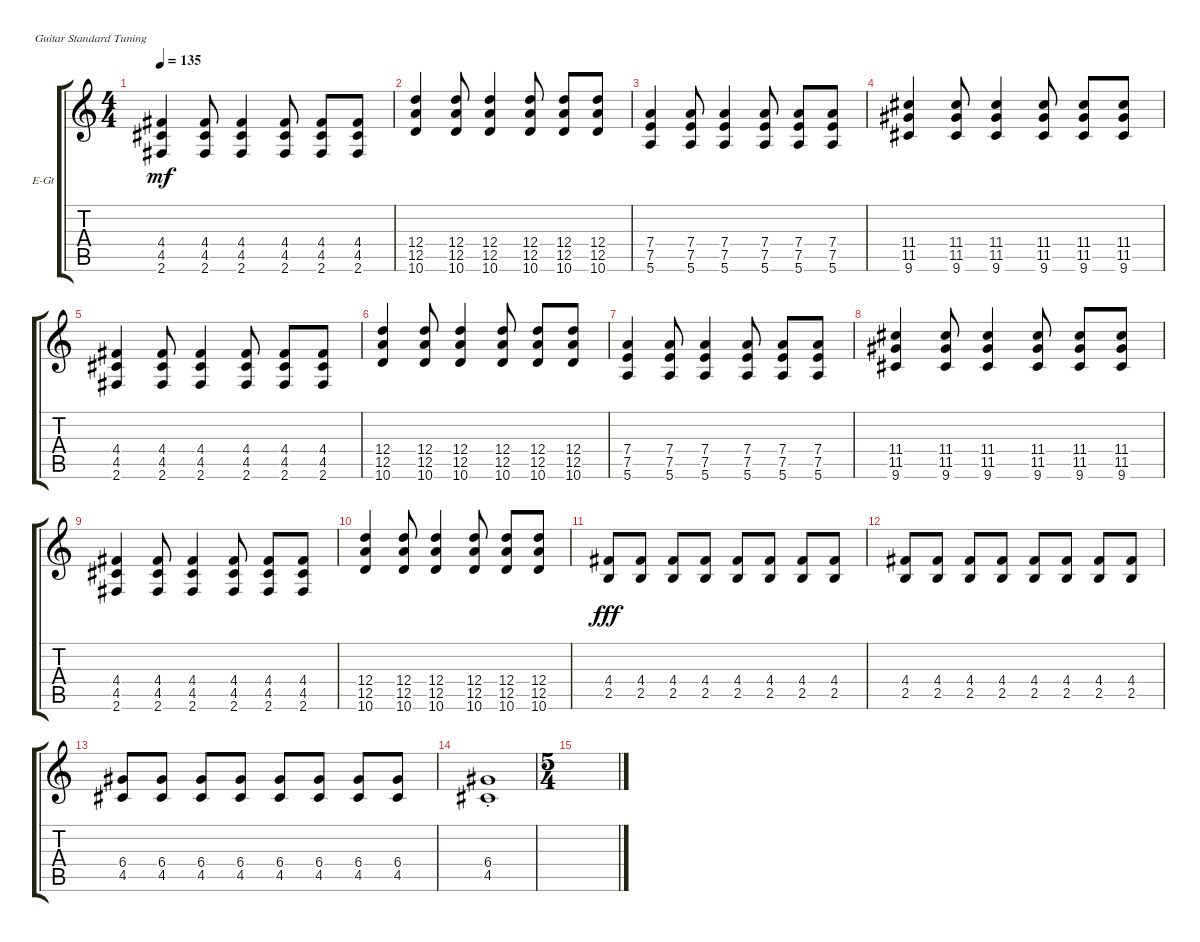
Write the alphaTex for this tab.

\defaultSystemsLayout 4
\bracketExtendMode groupsimilarinstruments
\firstSystemTrackNameOrientation horizontal
\otherSystemsTrackNameOrientation horizontal
\track ("Electric Guitar" "E-Gt") {instrument distortionguitar}
\staff {score tabs}
\tuning (E4 B3 G3 D3 A2 E2)
\ts (4 4)
\tempo 135
\clef g2
\ks c
(4.4 2.6 4.5).4{dy mf} (2.6 4.5 4.4).8 (2.6 4.5 4.4).4 (2.6 4.5 4.4).8 (2.6 4.5 4.4).8 (2.6 4.5 4.4).8 |
(10.6 12.5 12.4).4 (10.6 12.5 12.4).8 (10.6 12.5 12.4).4 (10.6 12.5 12.4).8 (10.6 12.5 12.4).8 (10.6 12.5 12.4).8 |
(5.6 7.5 7.4).4 (5.6 7.5 7.4).8 (5.6 7.5 7.4).4 (5.6 7.5 7.4).8 (5.6 7.5 7.4).8 (5.6 7.5 7.4).8 |
(9.6 11.5 11.4).4 (9.6 11.5 11.4).8 (9.6 11.5 11.4).4 (9.6 11.5 11.4).8 (9.6 11.5 11.4).8 (9.6 11.5 11.4).8 |
(4.4 2.6 4.5).4 (2.6 4.5 4.4).8 (2.6 4.5 4.4).4 (2.6 4.5 4.4).8 (2.6 4.5 4.4).8 (2.6 4.5 4.4).8 |
(10.6 12.5 12.4).4 (10.6 12.5 12.4).8 (10.6 12.5 12.4).4 (10.6 12.5 12.4).8 (10.6 12.5 12.4).8 (10.6 12.5 12.4).8 |
(5.6 7.5 7.4).4 (5.6 7.5 7.4).8 (5.6 7.5 7.4).4 (5.6 7.5 7.4).8 (5.6 7.5 7.4).8 (5.6 7.5 7.4).8 |
(9.6 11.5 11.4).4 (9.6 11.5 11.4).8 (9.6 11.5 11.4).4 (9.6 11.5 11.4).8 (9.6 11.5 11.4).8 (9.6 11.5 11.4).8 |
(4.4 2.6 4.5).4 (2.6 4.5 4.4).8 (2.6 4.5 4.4).4 (2.6 4.5 4.4).8 (2.6 4.5 4.4).8 (2.6 4.5 4.4).8 |
(10.6 12.5 12.4).4 (10.6 12.5 12.4).8 (10.6 12.5 12.4).4 (10.6 12.5 12.4).8 (10.6 12.5 12.4).8 (10.6 12.5 12.4).8 |
(2.5 4.4).8{dy fff} (2.5 4.4).8 (2.5 4.4).8 (2.5 4.4).8 (2.5 4.4).8 (2.5 4.4).8 (2.5 4.4).8 (2.5 4.4).8 |
(2.5 4.4).8 (2.5 4.4).8 (2.5 4.4).8 (2.5 4.4).8 (2.5 4.4).8 (2.5 4.4).8 (2.5 4.4).8 (2.5 4.4).8 |
(4.5 6.4).8 (4.5 6.4).8 (4.5 6.4).8 (4.5 6.4).8 (4.5 6.4).8 (4.5 6.4).8 (4.5 6.4).8 (4.5 6.4).8 |
(4.5{st} 6.4{st}).1 |
\ts (5 4)
